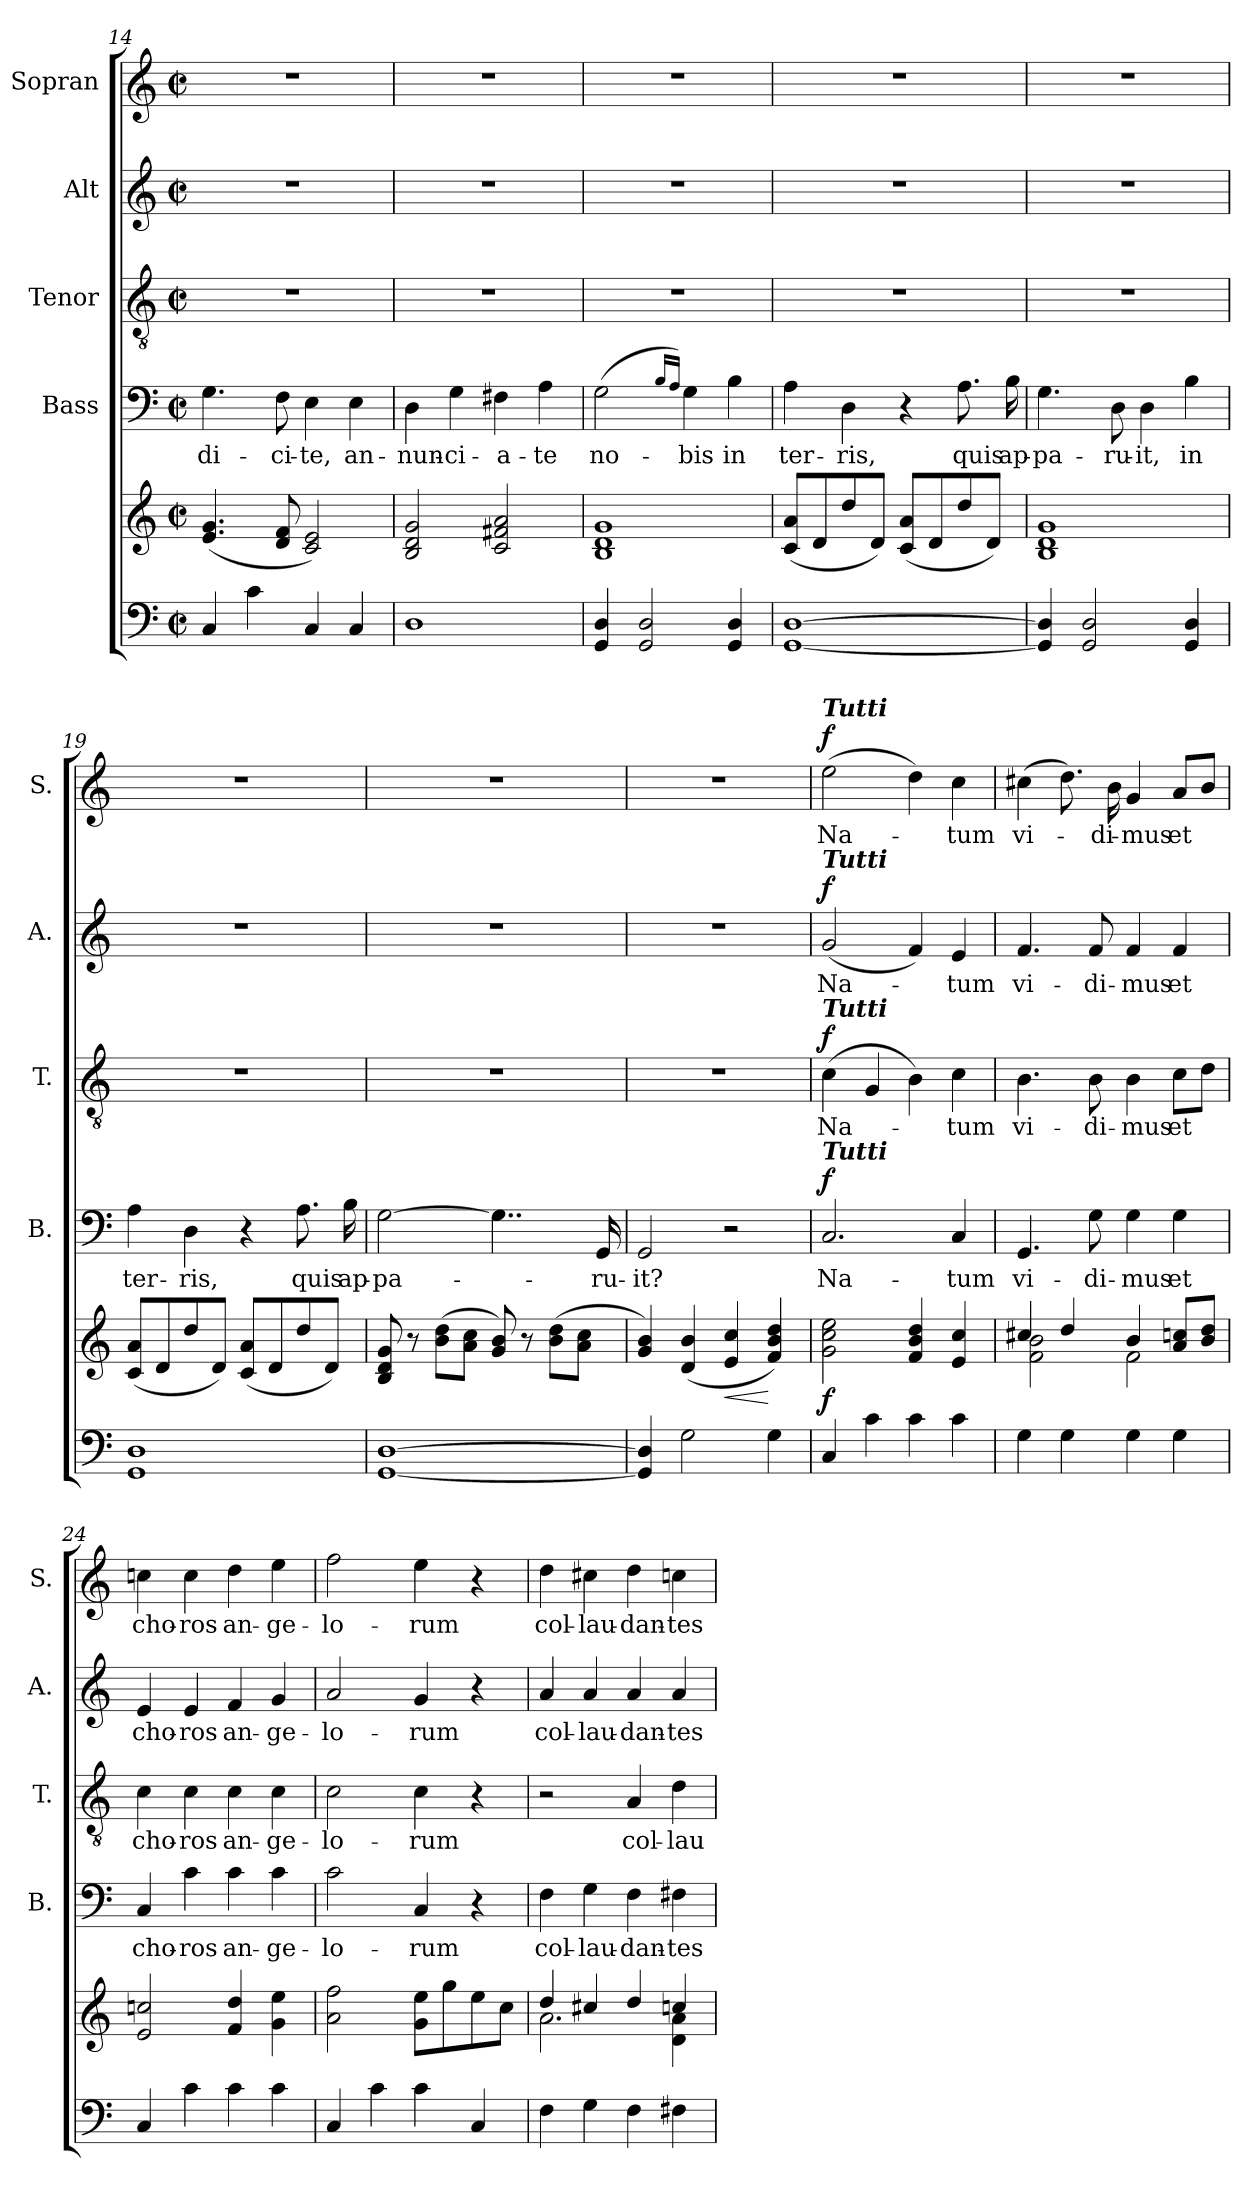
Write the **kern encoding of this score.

**kern	**kern	**dynam	**kern	**text	**dynam	**kern	**text	**dynam	**kern	**text	**dynam	**kern	**text	**dynam
*part5	*part5	*part5	*part4	*part4	*part4	*part3	*part3	*part3	*part2	*part2	*part2	*part1	*part1	*part1
*staff6	*staff5	*staff5/6	*staff4	*staff4	*staff4	*staff3	*staff3	*staff3	*staff2	*staff2	*staff2	*staff1	*staff1	*staff1
*	*	*	*I"Bass	*	*	*I"Tenor	*	*	*I"Alt	*	*	*I"Sopran	*	*
*	*	*	*I'B.	*	*	*I'T.	*	*	*I'A.	*	*	*I'S.	*	*
*clefF4	*clefG2	*	*clefF4	*	*	*clefGv2	*	*	*clefG2	*	*	*clefG2	*	*
*k[]	*k[]	*	*k[]	*	*	*k[]	*	*	*k[]	*	*	*k[]	*	*
*C:	*C:	*	*C:	*	*	*C:	*	*	*C:	*	*	*C:	*	*
*M2/2	*M2/2	*	*M2/2	*	*	*M2/2	*	*	*M2/2	*	*	*M2/2	*	*
*met(c|)	*met(c|)	*	*met(c|)	*	*	*met(c|)	*	*	*met(c|)	*	*	*met(c|)	*	*
=14	=14	=14	=14	=14	=14	=14	=14	=14	=14	=14	=14	=14	=14	=14
!	!	!	!	!LO:LY:b	!	!	!	!	!	!	!	!	!	!
4C/	(<4.e/ 4.g/	.	4.G\	di-	.	1r	.	.	1r	.	.	1r	.	.
4c\	.	.	.	.	.	.	.	.	.	.	.	.	.	.
!	!	!	!	!LO:LY:b	!	!	!	!	!	!	!	!	!	!
.	8d/ 8f/	.	8F\	-ci-	.	.	.	.	.	.	.	.	.	.
!	!	!	!	!LO:LY:b	!	!	!	!	!	!	!	!	!	!
4C/	2c/ 2e/)	.	4E\	-te,	.	.	.	.	.	.	.	.	.	.
!	!	!	!	!LO:LY:b	!	!	!	!	!	!	!	!	!	!
4C/	.	.	4E\	an-	.	.	.	.	.	.	.	.	.	.
=15	=15	=15	=15	=15	=15	=15	=15	=15	=15	=15	=15	=15	=15	=15
!	!	!	!	!LO:LY:b	!	!	!	!	!	!	!	!	!	!
1D	2B/ 2d/ 2g/	.	4D\	-nun-	.	1r	.	.	1r	.	.	1r	.	.
!	!	!	!	!LO:LY:b	!	!	!	!	!	!	!	!	!	!
.	.	.	4G\	-ci-	.	.	.	.	.	.	.	.	.	.
!	!	!	!	!LO:LY:b	!	!	!	!	!	!	!	!	!	!
.	2c/ 2f#X/ 2a/	.	4F#X\	-a-	.	.	.	.	.	.	.	.	.	.
!	!	!	!	!LO:LY:b	!	!	!	!	!	!	!	!	!	!
.	.	.	4A\	-te	.	.	.	.	.	.	.	.	.	.
!!LO:LB:g=z
=16	=16	=16	=16	=16	=16	=16	=16	=16	=16	=16	=16	=16	=16	=16
!	!	!	!	!LO:LY:b	!	!	!	!	!	!	!	!	!	!
4GG/ 4D/	1B 1d 1g	.	(>2G\	no-	.	1r	.	.	1r	.	.	1r	.	.
2GG/ 2D/	.	.	.	.	.	.	.	.	.	.	.	.	.	.
.	.	.	16qB/LL	.	.	.	.	.	.	.	.	.	.	.
.	.	.	16qA/JJ)	.	.	.	.	.	.	.	.	.	.	.
!	!	!	!	!LO:LY:b	!	!	!	!	!	!	!	!	!	!
.	.	.	4G\	-bis	.	.	.	.	.	.	.	.	.	.
!	!	!	!	!LO:LY:b	!	!	!	!	!	!	!	!	!	!
4GG/ 4D/	.	.	4B\	in	.	.	.	.	.	.	.	.	.	.
=17	=17	=17	=17	=17	=17	=17	=17	=17	=17	=17	=17	=17	=17	=17
!	!	!	!	!LO:LY:b	!	!	!	!	!	!	!	!	!	!
[1GG [1D	(<8c/ 8a/L	.	4A\	ter-	.	1r	.	.	1r	.	.	1r	.	.
.	8d/	.	.	.	.	.	.	.	.	.	.	.	.	.
!	!	!	!	!LO:LY:b	!	!	!	!	!	!	!	!	!	!
.	8dd/	.	4D\	-ris,	.	.	.	.	.	.	.	.	.	.
.	8d/J)	.	.	.	.	.	.	.	.	.	.	.	.	.
.	(<8c/ 8a/L	.	4r	.	.	.	.	.	.	.	.	.	.	.
.	8d/	.	.	.	.	.	.	.	.	.	.	.	.	.
!	!	!	!	!LO:LY:b	!	!	!	!	!	!	!	!	!	!
.	8dd/	.	8.A\	quis	.	.	.	.	.	.	.	.	.	.
.	8d/J)	.	.	.	.	.	.	.	.	.	.	.	.	.
!	!	!	!	!LO:LY:b	!	!	!	!	!	!	!	!	!	!
.	.	.	16B\	ap-	.	.	.	.	.	.	.	.	.	.
=18	=18	=18	=18	=18	=18	=18	=18	=18	=18	=18	=18	=18	=18	=18
!	!	!	!	!LO:LY:b	!	!	!	!	!	!	!	!	!	!
4GG/] 4D/]	1B 1d 1g	.	4.G\	-pa-	.	1r	.	.	1r	.	.	1r	.	.
2GG/ 2D/	.	.	.	.	.	.	.	.	.	.	.	.	.	.
!	!	!	!	!LO:LY:b	!	!	!	!	!	!	!	!	!	!
.	.	.	8D\	-ru-	.	.	.	.	.	.	.	.	.	.
!	!	!	!	!LO:LY:b	!	!	!	!	!	!	!	!	!	!
.	.	.	4D\	-it,	.	.	.	.	.	.	.	.	.	.
!	!	!	!	!LO:LY:b	!	!	!	!	!	!	!	!	!	!
4GG/ 4D/	.	.	4B\	in	.	.	.	.	.	.	.	.	.	.
=19	=19	=19	=19	=19	=19	=19	=19	=19	=19	=19	=19	=19	=19	=19
!	!	!	!	!LO:LY:b	!	!	!	!	!	!	!	!	!	!
1GG 1D	(<8c/ 8a/L	.	4A\	ter-	.	1r	.	.	1r	.	.	1r	.	.
.	8d/	.	.	.	.	.	.	.	.	.	.	.	.	.
!	!	!	!	!LO:LY:b	!	!	!	!	!	!	!	!	!	!
.	8dd/	.	4D\	-ris,	.	.	.	.	.	.	.	.	.	.
.	8d/J)	.	.	.	.	.	.	.	.	.	.	.	.	.
.	(<8c/ 8a/L	.	4r	.	.	.	.	.	.	.	.	.	.	.
.	8d/	.	.	.	.	.	.	.	.	.	.	.	.	.
!	!	!	!	!LO:LY:b	!	!	!	!	!	!	!	!	!	!
.	8dd/	.	8.A\	quis	.	.	.	.	.	.	.	.	.	.
.	8d/J)	.	.	.	.	.	.	.	.	.	.	.	.	.
!	!	!	!	!LO:LY:b	!	!	!	!	!	!	!	!	!	!
.	.	.	16B\	ap-	.	.	.	.	.	.	.	.	.	.
=20	=20	=20	=20	=20	=20	=20	=20	=20	=20	=20	=20	=20	=20	=20
!	!	!	!	!LO:LY:b	!	!	!	!	!	!	!	!	!	!
[1GG [1D	8B/ 8d/ 8g/	.	[2G\	-pa-	.	1r	.	.	1r	.	.	1r	.	.
.	8r	.	.	.	.	.	.	.	.	.	.	.	.	.
.	(>8b\ 8dd\L	.	.	.	.	.	.	.	.	.	.	.	.	.
.	8a\ 8cc\J	.	.	.	.	.	.	.	.	.	.	.	.	.
.	8g/ 8b/)	.	4..G\]	.	.	.	.	.	.	.	.	.	.	.
.	8r	.	.	.	.	.	.	.	.	.	.	.	.	.
.	(>8b\ 8dd\L	.	.	.	.	.	.	.	.	.	.	.	.	.
.	8a\ 8cc\J	.	.	.	.	.	.	.	.	.	.	.	.	.
!	!	!	!	!LO:LY:b	!	!	!	!	!	!	!	!	!	!
.	.	.	16GG/	-ru-	.	.	.	.	.	.	.	.	.	.
!!LO:PB:g=z
=21	=21	=21	=21	=21	=21	=21	=21	=21	=21	=21	=21	=21	=21	=21
!	!	!	!	!LO:LY:b	!	!	!	!	!	!	!	!	!	!
4GG/] 4D/]	4g/ 4b/)	.	2GG/	-it?	.	1r	.	.	1r	.	.	1r	.	.
2G\	(<4d/ 4b/	.	.	.	.	.	.	.	.	.	.	.	.	.
!	!	!LO:HP:b	!	!	!	!	!	!	!	!	!	!	!	!
.	4e/ 4cc/	<	2r	.	.	.	.	.	.	.	.	.	.	.
4G\	4f/ 4b/ 4dd/)	[	.	.	.	.	.	.	.	.	.	.	.	.
=22	=22	=22	=22	=22	=22	=22	=22	=22	=22	=22	=22	=22	=22	=22
!	!	!	!	!	!	!	!	!	!	!	!	!LO:TX:a:Bi:t=Tutti	!	!
!	!	!	!	!	!	!	!	!	!LO:TX:a:Bi:t=Tutti	!	!	!	!	!
!	!	!	!	!	!	!LO:TX:a:Bi:t=Tutti	!	!	!	!	!	!	!	!
!	!	!	!LO:TX:a:Bi:t=Tutti	!	!	!	!	!	!	!	!	!	!	!
!	!	!LO:DY:b	!	!LO:LY:b	!LO:DY:a	!	!LO:LY:b	!LO:DY:a	!	!LO:LY:b	!LO:DY:a	!	!LO:LY:b	!LO:DY:a
4C/	2g\ 2cc\ 2ee\	f	2.C/	Na-	f	(>4c\	Na-	f	(<2g/	Na-	f	(>2ee\	Na-	f
4c\	.	.	.	.	.	4G/	.	.	.	.	.	.	.	.
4c\	4f/ 4b/ 4dd/	.	.	.	.	4B\)	.	.	4f/)	.	.	4dd\)	.	.
!	!	!	!	!LO:LY:b	!	!	!LO:LY:b	!	!	!LO:LY:b	!	!	!LO:LY:b	!
4c\	4e/ 4cc/	.	4C/	-tum	.	4c\	-tum	.	4e/	-tum	.	4cc\	-tum	.
=23	=23	=23	=23	=23	=23	=23	=23	=23	=23	=23	=23	=23	=23	=23
*	*^	*	*	*	*	*	*	*	*	*	*	*	*	*
!	!	!	!	!	!LO:LY:b	!	!	!LO:LY:b	!	!	!LO:LY:b	!	!	!LO:LY:b	!
4G\	4cc#X/	2f\ 2b\	.	4.GG/	vi-	.	4.B\	vi-	.	4.f/	vi-	.	(>4cc#X\	vi-	.
4G\	4dd/	.	.	.	.	.	.	.	.	.	.	.	8.dd\)	.	.
!	!	!	!	!	!LO:LY:b	!	!	!LO:LY:b	!	!	!LO:LY:b	!	!	!	!
.	.	.	.	8G\	-di-	.	8B\	-di-	.	8f/	-di-	.	.	.	.
!	!	!	!	!	!	!	!	!	!	!	!	!	!	!LO:LY:b	!
.	.	.	.	.	.	.	.	.	.	.	.	.	16b\	-di-	.
!	!	!	!	!	!LO:LY:b	!	!	!LO:LY:b	!	!	!LO:LY:b	!	!	!LO:LY:b	!
4G\	4b/	2f\	.	4G\	-mus	.	4B\	-mus	.	4f/	-mus	.	4g/	-mus	.
!	!	!	!	!	!LO:LY:b	!	!	!LO:LY:b	!	!	!LO:LY:b	!	!	!LO:LY:b	!
4G\	8a/ 8ccn/L	.	.	4G\	et	.	8c\L	et	.	4f/	et	.	8a/L	et	.
.	8b/ 8dd/J	.	.	.	.	.	8d\J	.	.	.	.	.	8b/J	.	.
*	*v	*v	*	*	*	*	*	*	*	*	*	*	*	*	*
=24	=24	=24	=24	=24	=24	=24	=24	=24	=24	=24	=24	=24	=24	=24
!	!	!	!	!LO:LY:b	!	!	!LO:LY:b	!	!	!LO:LY:b	!	!	!LO:LY:b	!
4C/	2e/ 2ccn/	.	4C/	cho-	.	4c\	cho-	.	4e/	cho-	.	4ccn\	cho-	.
!	!	!	!	!LO:LY:b	!	!	!LO:LY:b	!	!	!LO:LY:b	!	!	!LO:LY:b	!
4c\	.	.	4c\	-ros	.	4c\	-ros	.	4e/	-ros	.	4cc\	-ros	.
!	!	!	!	!LO:LY:b	!	!	!LO:LY:b	!	!	!LO:LY:b	!	!	!LO:LY:b	!
4c\	4f/ 4dd/	.	4c\	an-	.	4c\	an-	.	4f/	an-	.	4dd\	an-	.
!	!	!	!	!LO:LY:b	!	!	!LO:LY:b	!	!	!LO:LY:b	!	!	!LO:LY:b	!
4c\	4g\ 4ee\	.	4c\	-ge-	.	4c\	-ge-	.	4g/	-ge-	.	4ee\	-ge-	.
=25	=25	=25	=25	=25	=25	=25	=25	=25	=25	=25	=25	=25	=25	=25
!	!	!	!	!LO:LY:b	!	!	!LO:LY:b	!	!	!LO:LY:b	!	!	!LO:LY:b	!
4C/	2a\ 2ff\	.	2c\	-lo-	.	2c\	-lo-	.	2a/	-lo-	.	2ff\	-lo-	.
4c\	.	.	.	.	.	.	.	.	.	.	.	.	.	.
!	!	!	!	!LO:LY:b	!	!	!LO:LY:b	!	!	!LO:LY:b	!	!	!LO:LY:b	!
4c\	8g\ 8ee\L	.	4C/	-rum	.	4c\	-rum	.	4g/	-rum	.	4ee\	-rum	.
.	8gg\	.	.	.	.	.	.	.	.	.	.	.	.	.
4C/	8ee\	.	4r	.	.	4r	.	.	4r	.	.	4r	.	.
.	8cc\J	.	.	.	.	.	.	.	.	.	.	.	.	.
!!LO:LB:g=z
=26	=26	=26	=26	=26	=26	=26	=26	=26	=26	=26	=26	=26	=26	=26
*	*^	*	*	*	*	*	*	*	*	*	*	*	*	*
!	!	!	!	!	!LO:LY:b	!	!	!	!	!	!LO:LY:b	!	!	!LO:LY:b	!
4F\	4dd/	2.a\	.	4F\	col-	.	2r	.	.	4a/	col-	.	4dd\	col-	.
!	!	!	!	!	!LO:LY:b	!	!	!	!	!	!LO:LY:b	!	!	!LO:LY:b	!
4G\	4cc#X/	.	.	4G\	-lau-	.	.	.	.	4a/	-lau-	.	4cc#X\	-lau-	.
!	!	!	!	!	!LO:LY:b	!	!	!LO:LY:b	!	!	!LO:LY:b	!	!	!LO:LY:b	!
4F\	4dd/	.	.	4F\	-dan-	.	4A/	col-	.	4a/	-dan-	.	4dd\	-dan-	.
!	!	!	!	!	!LO:LY:b	!	!	!LO:LY:b	!	!	!LO:LY:b	!	!	!LO:LY:b	!
4F#X\	4ccn/	4d\ 4a\	.	4F#X\	-tes	.	4d\	-lau-	.	4a/	-tes	.	4ccn\	-tes	.
*	*v	*v	*	*	*	*	*	*	*	*	*	*	*	*	*
=	=	=	=	=	=	=	=	=	=	=	=	=	=	=
*-	*-	*-	*-	*-	*-	*-	*-	*-	*-	*-	*-	*-	*-	*-
